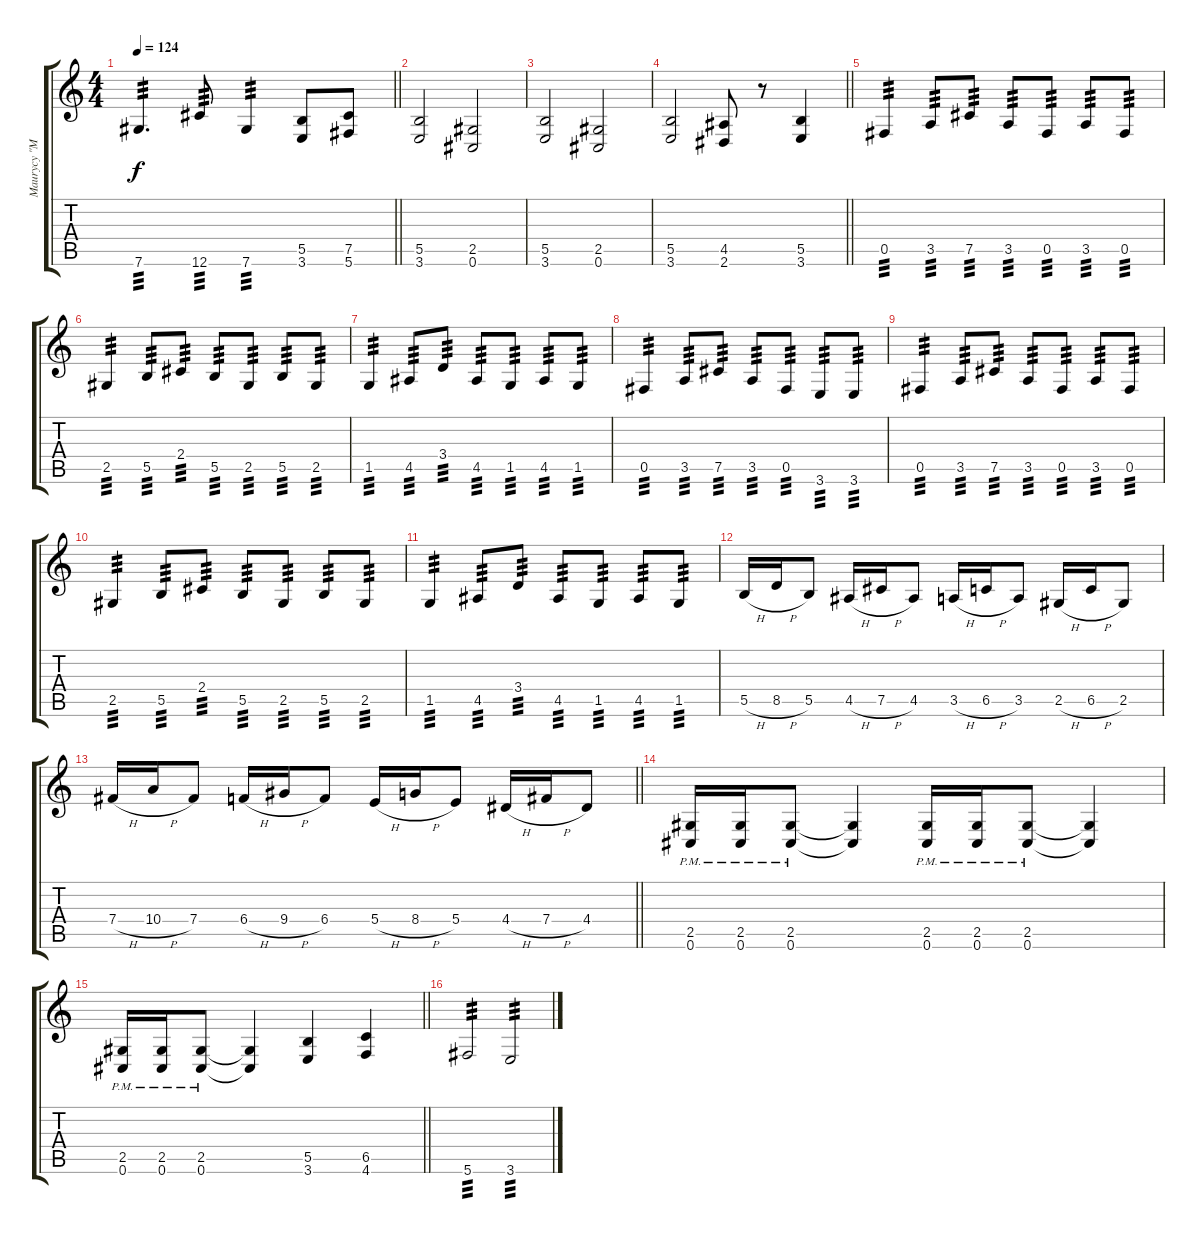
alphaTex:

\track ("Maurycy \"Mauser\" Stefanowicz (Rythm)" "Maurycy \"M") {instrument overdrivenguitar}
\staff {score tabs}
\tuning (Db4 Ab3 E3 B2 Gb2 Db2) {hide}
\ts (4 4)
\tempo 124
\clef g2
\barLineRight lightlight
\ks c
7.6.4{d tp 3 dy f} 12.6.8{tp 3} 7.6.4{tp 3} (5.5 3.6).8 (7.5 5.6).8 |
(5.5 3.6).2 (2.5 0.6).2 |
(5.5 3.6).2 (2.5 0.6).2 |
\barLineRight lightlight
(5.5 3.6).2 (4.5 2.6).8 r.8 (5.5 3.6).4 |
0.5.4{tp 3} 3.5.8{tp 3} 7.5.8{tp 3} 3.5.8{tp 3} 0.5.8{tp 3} 3.5.8{tp 3} 0.5.8{tp 3} |
2.5.4{tp 3} 5.5.8{tp 3} 2.4.8{tp 3} 5.5.8{tp 3} 2.5.8{tp 3} 5.5.8{tp 3} 2.5.8{tp 3} |
1.5.4{tp 3} 4.5.8{tp 3} 3.4.8{tp 3} 4.5.8{tp 3} 1.5.8{tp 3} 4.5.8{tp 3} 1.5.8{tp 3} |
0.5.4{tp 3} 3.5.8{tp 3} 7.5.8{tp 3} 3.5.8{tp 3} 0.5.8{tp 3} 3.6.8{tp 3} 3.6.8{tp 3} |
0.5.4{tp 3} 3.5.8{tp 3} 7.5.8{tp 3} 3.5.8{tp 3} 0.5.8{tp 3} 3.5.8{tp 3} 0.5.8{tp 3} |
2.5.4{tp 3} 5.5.8{tp 3} 2.4.8{tp 3} 5.5.8{tp 3} 2.5.8{tp 3} 5.5.8{tp 3} 2.5.8{tp 3} |
1.5.4{tp 3} 4.5.8{tp 3} 3.4.8{tp 3} 4.5.8{tp 3} 1.5.8{tp 3} 4.5.8{tp 3} 1.5.8{tp 3} |
5.5{h}.16 8.5{h}.16 5.5.8 4.5{h}.16 7.5{h}.16 4.5.8 3.5{h}.16 6.5{h}.16 3.5.8 2.5{h}.16 6.5{h}.16 2.5.8 |
\barLineRight lightlight
7.4{h}.16 10.4{h}.16 7.4.8 6.4{h}.16 9.4{h}.16 6.4.8 5.4{h}.16 8.4{h}.16 5.4.8 4.4{h}.16 7.4{h}.16 4.4.8 |
(2.5{pm} 0.6{pm}).16 (2.5{pm} 0.6{pm}).16 (2.5{pm} 0.6{pm}).8 (2.5{t} 0.6{t}).4 (2.5{pm} 0.6{pm}).16 (2.5{pm} 0.6{pm}).16 (2.5{pm} 0.6{pm}).8 (2.5{t} 0.6{t}).4 |
\barLineRight lightlight
(2.5{pm} 0.6{pm}).16 (2.5{pm} 0.6{pm}).16 (2.5{pm} 0.6{pm}).8 (2.5{t} 0.6{t}).4 (5.5 3.6).4 (6.5 4.6).4 |
5.6.2{tp 3} 3.6.2{tp 3}
